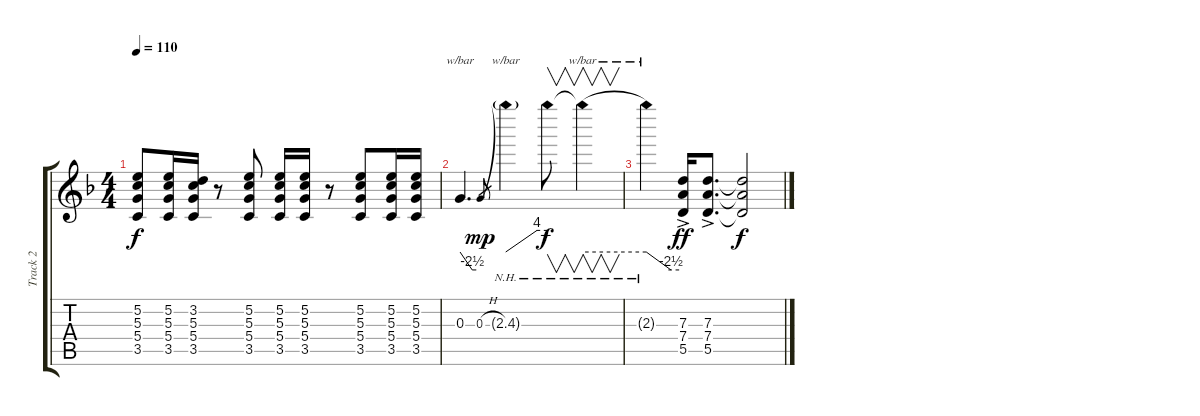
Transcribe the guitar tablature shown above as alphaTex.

\track ("Track 2" "Track 2") {instrument overdrivenguitar}
\staff {score tabs}
\tuning (E4 B3 G3 D3 A2 E2) {hide}
\ts (4 4)
\tempo 110
\clef g2
\ks f
(5.2 5.3 5.4 3.5).8{dy f} (5.2 5.3 5.4 3.5).16 (3.2 5.3 5.4 3.5).16 r.8 (5.2 5.3 5.4 3.5).8 (5.2 5.3 5.4 3.5).16 (5.2 5.3 5.4 3.5).16 r.8 (5.2 5.3 5.4 3.5).8 (5.2 5.3 5.4 3.5).16 (5.2 5.3 5.4 3.5).16 |
0.3.4{d tbe (custom default 0 0 45 -10 60 -10)} 0.3{h}.8{gr dy mp} 2.3{nh g}.4{tbe (custom default 0 0 45 16 60 16)} 2.3{nh t}.8{v dy f} 2.3{nh t}.4{v tbe (hold default 0 0 60 0)} |
2.3{nh t}.4{tbe (custom default 0 0 45 -10 60 -10)} (7.3{ac} 7.4{ac} 5.5{ac}).16{dy ff} (7.3{ac} 7.4{ac} 5.5{ac}).8{d} (7.3{t} 7.4{t} 5.5{t}).2{dy f}
